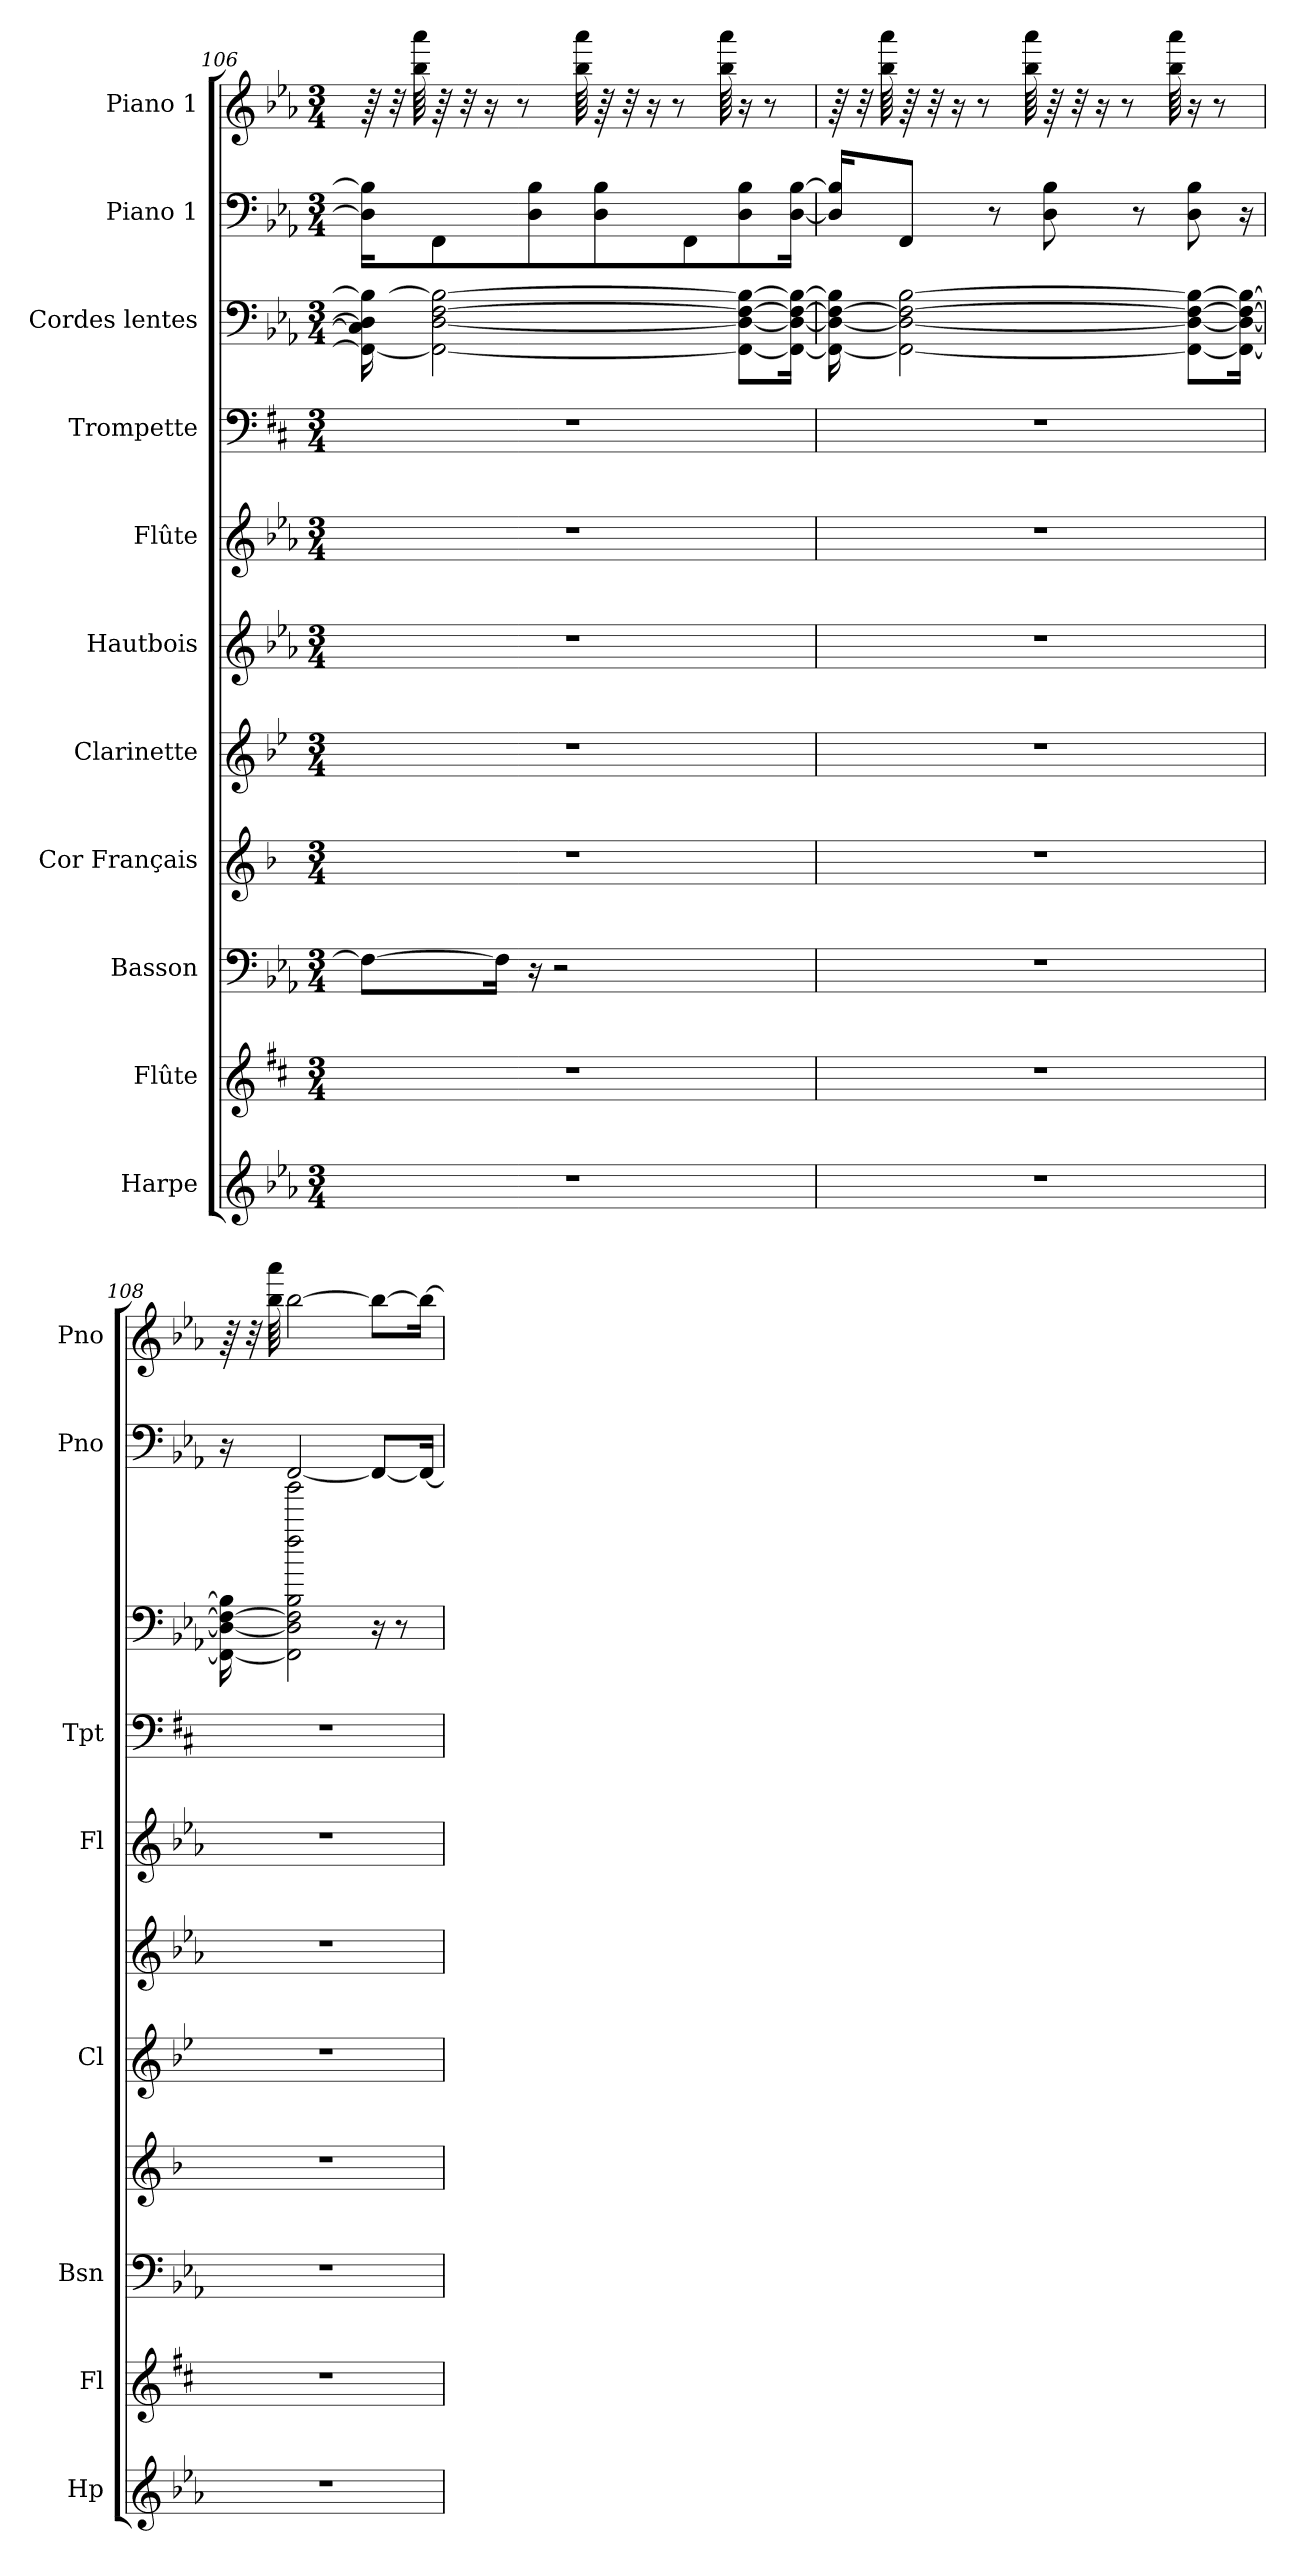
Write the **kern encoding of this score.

**kern	**kern	**kern	**kern	**kern	**kern	**kern	**kern	**kern	**kern	**kern
*part11	*part10	*part9	*part8	*part7	*part6	*part5	*part4	*part3	*part2	*part1
*staff11	*staff10	*staff9	*staff8	*staff7	*staff6	*staff5	*staff4	*staff3	*staff2	*staff1
*I"Harpe	*I"Flûte	*I"Basson	*I"Cor Français	*I"Clarinette	*I"Hautbois	*I"Flûte	*I"Trompette	*I"Cordes lentes	*I"Piano 1	*I"Piano 1
*I'Hp	*I'Fl	*I'Bsn	*	*I'Cl	*	*I'Fl	*I'Tpt	*	*I'Pno	*I'Pno
*clefG2	*clefG2	*clefF4	*clefG2	*clefG2	*clefG2	*clefG2	*clefF4	*clefF4	*clefF4	*clefG2
*	*	*	*ITrd4c7	*ITrd1c2	*	*	*ITrd1c2	*	*	*
*k[b-e-a-]	*k[f#c#]	*k[b-e-a-]	*k[b-e-]	*k[b-e-a-d-]	*k[b-e-a-]	*k[b-e-a-]	*k[]	*k[b-e-a-]	*k[b-e-a-]	*k[b-e-a-]
*E-:	*D:	*E-:	*B-:	*A-:	*E-:	*E-:	*C:	*E-:	*E-:	*E-:
*M3/4	*M3/4	*M3/4	*M3/4	*M3/4	*M3/4	*M3/4	*M3/4	*M3/4	*M3/4	*M3/4
=106	=106	=106	=106	=106	=106	=106	=106	=106	=106	=106
2.r	2.r	8F\L_	2.r	2.r	2.r	2.r	2.r	16FF\_ 16C\] 16D\] 16B-\_	16D\] 16B-\]KL	64r
.	.	.	.	.	.	.	.	.	.	32r
.	.	.	.	.	.	.	.	.	.	64bb-\ 64aaa-\
.	.	.	.	.	.	.	.	2FF\_ [2D\ [2F\ 2B-\_	8FF\	64r
.	.	.	.	.	.	.	.	.	.	32r
.	.	.	.	.	.	.	.	.	.	16r
.	.	16F\Jk]	.	.	.	.	.	.	.	.
.	.	.	.	.	.	.	.	.	.	8r
.	.	16r	.	.	.	.	.	.	8D\ 8B-\	.
.	.	2r	.	.	.	.	.	.	.	.
.	.	.	.	.	.	.	.	.	.	64bb-\ 64aaa-\
.	.	.	.	.	.	.	.	.	8D\ 8B-\	64r
.	.	.	.	.	.	.	.	.	.	32r
.	.	.	.	.	.	.	.	.	.	16r
.	.	.	.	.	.	.	.	.	.	8r
.	.	.	.	.	.	.	.	.	8FF\	.
.	.	.	.	.	.	.	.	.	.	64bb-\ 64aaa-\
.	.	.	.	.	.	.	.	8FF\_ 8D\_ 8F\_ 8B-\_L	8D\ 8B-\	16r
.	.	.	.	.	.	.	.	.	.	8r
.	.	.	.	.	.	.	.	16FF\_ 16D\_ 16F\_ 16B-\_Jk	[16D\ [16B-\Jk	.
!!LO:PB:g=z
=107	=107	=107	=107	=107	=107	=107	=107	=107	=107	=107
2.r	2.r	2.r	2.r	2.r	2.r	2.r	2.r	16FF\_ 16D\_ 16F\_ 16B-\]	16D/] 16B-/]KL	64r
.	.	.	.	.	.	.	.	.	.	32r
.	.	.	.	.	.	.	.	.	.	64bb-\ 64aaa-\
.	.	.	.	.	.	.	.	2FF\_ 2D\_ 2F\_ [2B-\	8FF/J	64r
.	.	.	.	.	.	.	.	.	.	32r
.	.	.	.	.	.	.	.	.	.	16r
.	.	.	.	.	.	.	.	.	.	8r
.	.	.	.	.	.	.	.	.	8r	.
.	.	.	.	.	.	.	.	.	.	64bb-\ 64aaa-\
.	.	.	.	.	.	.	.	.	8D\ 8B-\	64r
.	.	.	.	.	.	.	.	.	.	32r
.	.	.	.	.	.	.	.	.	.	16r
.	.	.	.	.	.	.	.	.	.	8r
.	.	.	.	.	.	.	.	.	8r	.
.	.	.	.	.	.	.	.	.	.	64bb-\ 64aaa-\
.	.	.	.	.	.	.	.	8FF\_ 8D\_ 8F\_ 8B-\_L	8D\ 8B-\	16r
.	.	.	.	.	.	.	.	.	.	8r
.	.	.	.	.	.	.	.	16FF\_ 16D\_ 16F\_ 16B-\_Jk	16r	.
=108	=108	=108	=108	=108	=108	=108	=108	=108	=108	=108
2.r	2.r	2.r	2.r	2.r	2.r	2.r	2.r	16FF\_ 16D\_ 16F\_ 16B-\]	16r	64r
.	.	.	.	.	.	.	.	.	.	32r
.	.	.	.	.	.	.	.	.	.	64bb-\ 64aaa-\
.	.	.	.	.	.	.	.	2FF\] 2D\] 2F\] 2B-\ 2ff\ 2bbb-\	[2FF/	[2bb-\
.	.	.	.	.	.	.	.	16r	8FF/L_	8bb-\L_
.	.	.	.	.	.	.	.	8r	.	.
.	.	.	.	.	.	.	.	.	16FF/Jk_	16bb-\Jk_
=	=	=	=	=	=	=	=	=	=	=
*-	*-	*-	*-	*-	*-	*-	*-	*-	*-	*-
